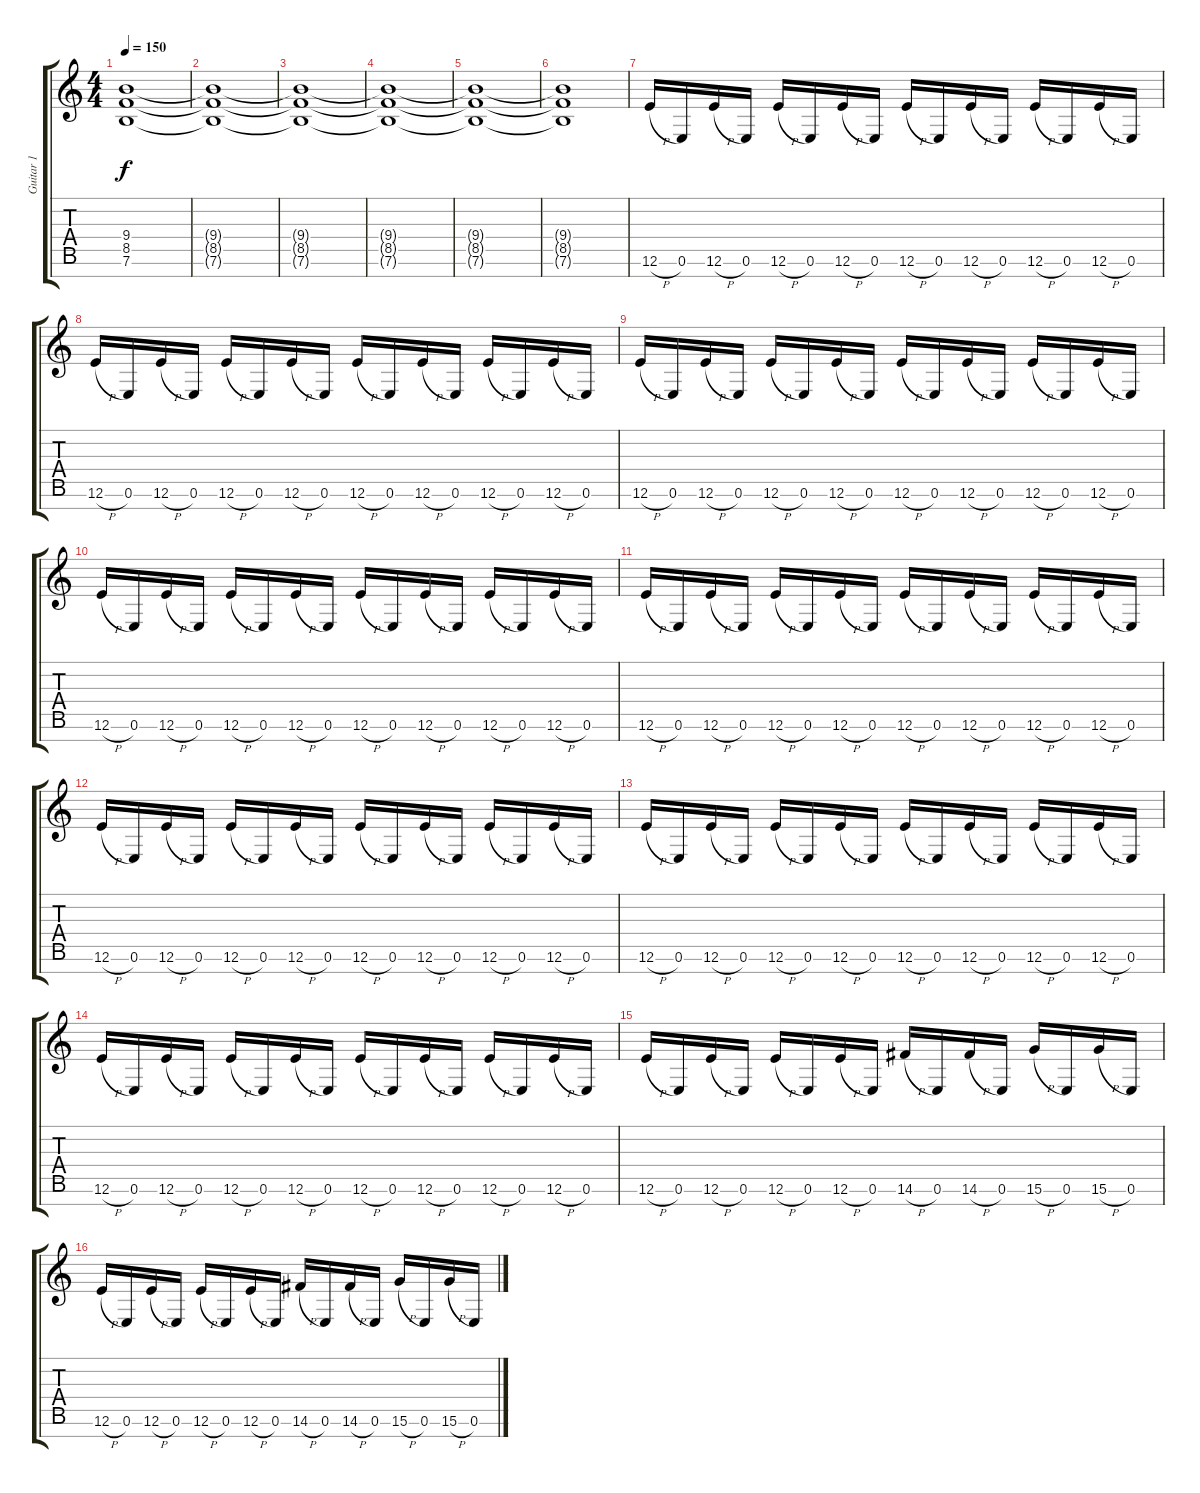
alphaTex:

\track ("Guitar 1" "Guitar 1") {instrument distortionguitar}
\staff {score tabs}
\tuning (E4 B3 G3 D3 A2 E2 B1) {hide}
\ts (4 4)
\tempo 150
\clef g2
\ks c
(9.4{t} 8.5{t} 7.6{t}).1{dy f} |
(9.4{t} 8.5{t} 7.6{t}).1 |
(9.4{t} 8.5{t} 7.6{t}).1 |
(9.4{t} 8.5{t} 7.6{t}).1 |
(9.4{t} 8.5{t} 7.6{t}).1 |
(9.4{t} 8.5{t} 7.6{t}).1 |
12.6{h}.16 0.6.16 12.6{h}.16 0.6.16 12.6{h}.16 0.6.16 12.6{h}.16 0.6.16 12.6{h}.16 0.6.16 12.6{h}.16 0.6.16 12.6{h}.16 0.6.16 12.6{h}.16 0.6.16 |
12.6{h}.16 0.6.16 12.6{h}.16 0.6.16 12.6{h}.16 0.6.16 12.6{h}.16 0.6.16 12.6{h}.16 0.6.16 12.6{h}.16 0.6.16 12.6{h}.16 0.6.16 12.6{h}.16 0.6.16 |
12.6{h}.16 0.6.16 12.6{h}.16 0.6.16 12.6{h}.16 0.6.16 12.6{h}.16 0.6.16 12.6{h}.16 0.6.16 12.6{h}.16 0.6.16 12.6{h}.16 0.6.16 12.6{h}.16 0.6.16 |
12.6{h}.16 0.6.16 12.6{h}.16 0.6.16 12.6{h}.16 0.6.16 12.6{h}.16 0.6.16 12.6{h}.16 0.6.16 12.6{h}.16 0.6.16 12.6{h}.16 0.6.16 12.6{h}.16 0.6.16 |
12.6{h}.16 0.6.16 12.6{h}.16 0.6.16 12.6{h}.16 0.6.16 12.6{h}.16 0.6.16 12.6{h}.16 0.6.16 12.6{h}.16 0.6.16 12.6{h}.16 0.6.16 12.6{h}.16 0.6.16 |
12.6{h}.16 0.6.16 12.6{h}.16 0.6.16 12.6{h}.16 0.6.16 12.6{h}.16 0.6.16 12.6{h}.16 0.6.16 12.6{h}.16 0.6.16 12.6{h}.16 0.6.16 12.6{h}.16 0.6.16 |
12.6{h}.16 0.6.16 12.6{h}.16 0.6.16 12.6{h}.16 0.6.16 12.6{h}.16 0.6.16 12.6{h}.16 0.6.16 12.6{h}.16 0.6.16 12.6{h}.16 0.6.16 12.6{h}.16 0.6.16 |
12.6{h}.16 0.6.16 12.6{h}.16 0.6.16 12.6{h}.16 0.6.16 12.6{h}.16 0.6.16 12.6{h}.16 0.6.16 12.6{h}.16 0.6.16 12.6{h}.16 0.6.16 12.6{h}.16 0.6.16 |
12.6{h}.16 0.6.16 12.6{h}.16 0.6.16 12.6{h}.16 0.6.16 12.6{h}.16 0.6.16 14.6{h}.16 0.6.16 14.6{h}.16 0.6.16 15.6{h}.16 0.6.16 15.6{h}.16 0.6.16 |
12.6{h}.16 0.6.16 12.6{h}.16 0.6.16 12.6{h}.16 0.6.16 12.6{h}.16 0.6.16 14.6{h}.16 0.6.16 14.6{h}.16 0.6.16 15.6{h}.16 0.6.16 15.6{h}.16 0.6.16
